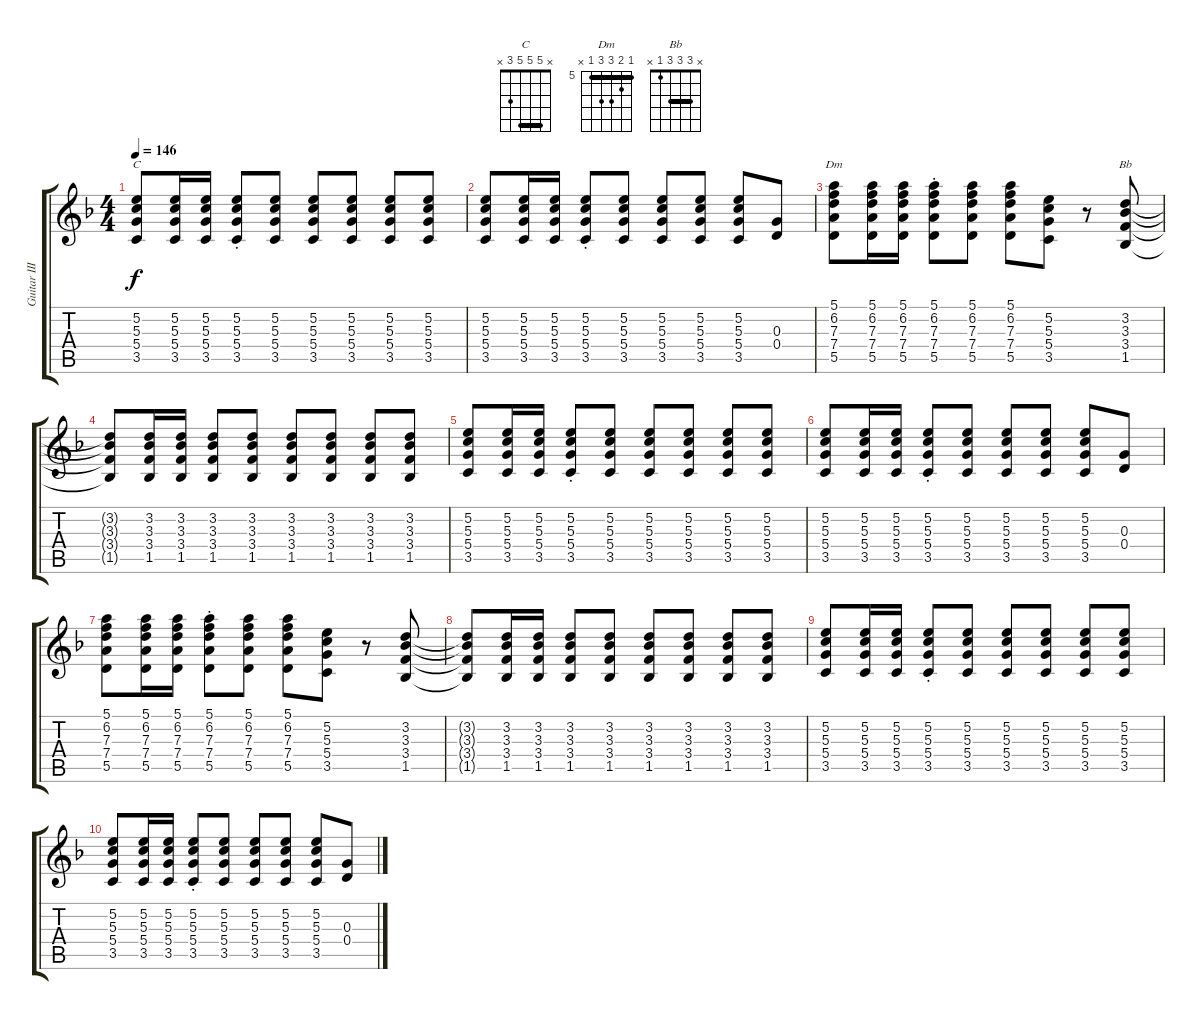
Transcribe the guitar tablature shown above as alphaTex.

\track ("Guitar III" "Guitar III") {instrument electricguitarclean}
\staff {score tabs}
\tuning (E4 B3 G3 D3 A2 E2) {hide}
\chord ("C" x 5 5 5 3 x) {barre 5}
\chord ("Dm" 5 6 7 7 5 x) {firstfret 5 barre 5}
\chord ("Bb" x 3 3 3 1 x) {barre 3}
\ts (4 4)
\tempo 146
\clef g2
\ks f
(5.2 5.3 5.4 3.5).8{ch "C" dy f} (5.2 5.3 5.4 3.5).16 (5.2 5.3 5.4 3.5).16 (5.2{st} 5.3{st} 5.4{st} 3.5{st}).8 (5.2 5.3 5.4 3.5).8 (5.2 5.3 5.4 3.5).8 (5.2 5.3 5.4 3.5).8 (5.2 5.3 5.4 3.5).8 (5.2 5.3 5.4 3.5).8 |
(5.2 5.3 5.4 3.5).8 (5.2 5.3 5.4 3.5).16 (5.2 5.3 5.4 3.5).16 (5.2{st} 5.3{st} 5.4{st} 3.5{st}).8 (5.2 5.3 5.4 3.5).8 (5.2 5.3 5.4 3.5).8 (5.2 5.3 5.4 3.5).8 (5.2 5.3 5.4 3.5).8 (0.3 0.4).8 |
(5.1 6.2 7.3 7.4 5.5).8{ch "Dm"} (5.1 6.2 7.3 7.4 5.5).16 (5.1 6.2 7.3 7.4 5.5).16 (5.1{st} 6.2{st} 7.3{st} 7.4{st} 5.5{st}).8 (5.1 6.2 7.3 7.4 5.5).8 (5.1 6.2 7.3 7.4 5.5).8 (5.2 5.3 5.4 3.5).8 r.8 (3.2 3.3 3.4 1.5).8{ch "Bb"} |
(3.2{t} 3.3{t} 3.4{t} 1.5{t}).8 (3.2 3.3 3.4 1.5).16 (3.2 3.3 3.4 1.5).16 (3.2 3.3 3.4 1.5).8 (3.2 3.3 3.4 1.5).8 (3.2 3.3 3.4 1.5).8 (3.2 3.3 3.4 1.5).8 (3.2 3.3 3.4 1.5).8 (3.2 3.3 3.4 1.5).8 |
(5.2 5.3 5.4 3.5).8 (5.2 5.3 5.4 3.5).16 (5.2 5.3 5.4 3.5).16 (5.2{st} 5.3{st} 5.4{st} 3.5{st}).8 (5.2 5.3 5.4 3.5).8 (5.2 5.3 5.4 3.5).8 (5.2 5.3 5.4 3.5).8 (5.2 5.3 5.4 3.5).8 (5.2 5.3 5.4 3.5).8 |
(5.2 5.3 5.4 3.5).8 (5.2 5.3 5.4 3.5).16 (5.2 5.3 5.4 3.5).16 (5.2{st} 5.3{st} 5.4{st} 3.5{st}).8 (5.2 5.3 5.4 3.5).8 (5.2 5.3 5.4 3.5).8 (5.2 5.3 5.4 3.5).8 (5.2 5.3 5.4 3.5).8 (0.3 0.4).8 |
(5.1 6.2 7.3 7.4 5.5).8 (5.1 6.2 7.3 7.4 5.5).16 (5.1 6.2 7.3 7.4 5.5).16 (5.1{st} 6.2{st} 7.3{st} 7.4{st} 5.5{st}).8 (5.1 6.2 7.3 7.4 5.5).8 (5.1 6.2 7.3 7.4 5.5).8 (5.2 5.3 5.4 3.5).8 r.8 (3.2 3.3 3.4 1.5).8 |
(3.2{t} 3.3{t} 3.4{t} 1.5{t}).8 (3.2 3.3 3.4 1.5).16 (3.2 3.3 3.4 1.5).16 (3.2 3.3 3.4 1.5).8 (3.2 3.3 3.4 1.5).8 (3.2 3.3 3.4 1.5).8 (3.2 3.3 3.4 1.5).8 (3.2 3.3 3.4 1.5).8 (3.2 3.3 3.4 1.5).8 |
(5.2 5.3 5.4 3.5).8 (5.2 5.3 5.4 3.5).16 (5.2 5.3 5.4 3.5).16 (5.2{st} 5.3{st} 5.4{st} 3.5{st}).8 (5.2 5.3 5.4 3.5).8 (5.2 5.3 5.4 3.5).8 (5.2 5.3 5.4 3.5).8 (5.2 5.3 5.4 3.5).8 (5.2 5.3 5.4 3.5).8 |
(5.2 5.3 5.4 3.5).8 (5.2 5.3 5.4 3.5).16 (5.2 5.3 5.4 3.5).16 (5.2{st} 5.3{st} 5.4{st} 3.5{st}).8 (5.2 5.3 5.4 3.5).8 (5.2 5.3 5.4 3.5).8 (5.2 5.3 5.4 3.5).8 (5.2 5.3 5.4 3.5).8 (0.3 0.4).8
